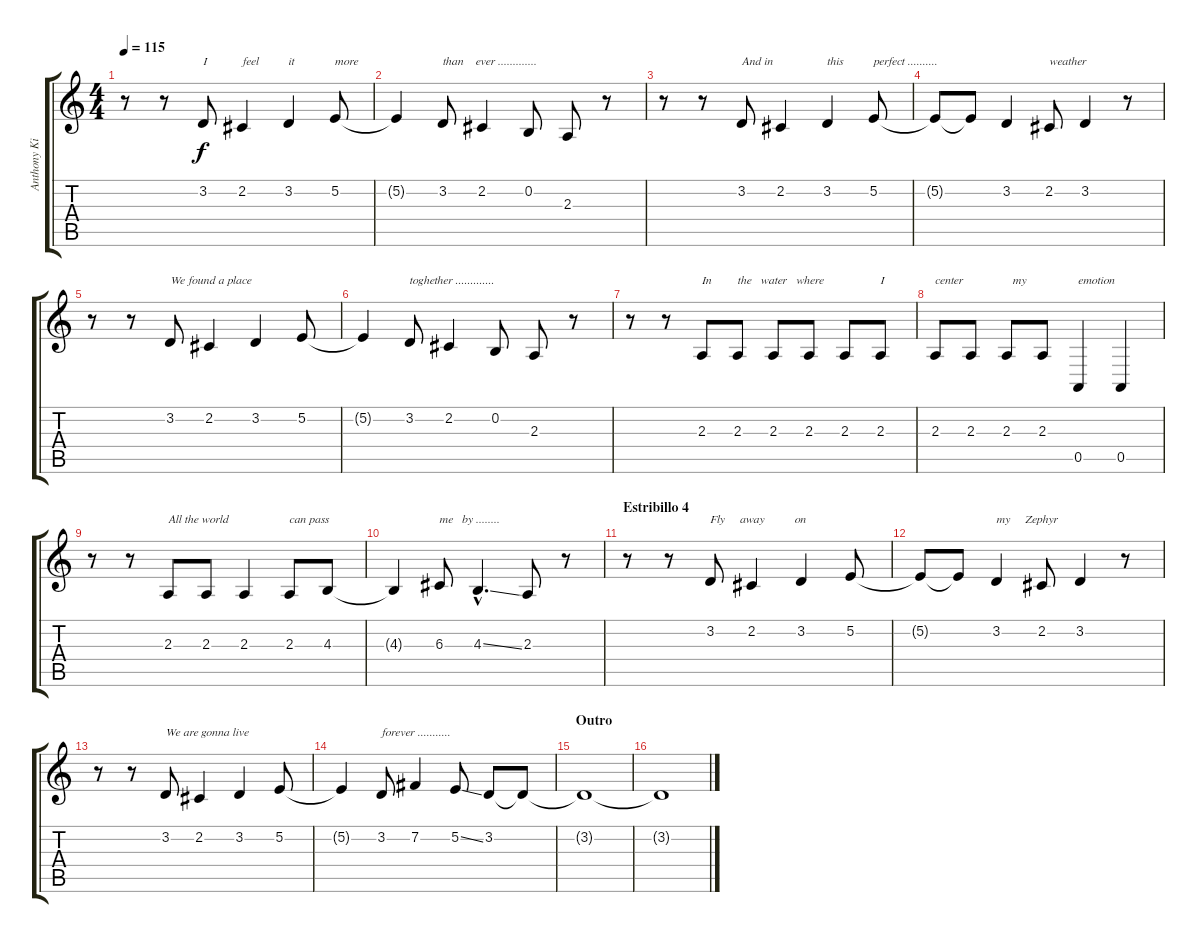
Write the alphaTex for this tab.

\track ("Anthony Kiedis" "Anthony Ki") {instrument tenorsax}
\staff {score tabs}
\tuning (E4 B3 G3 D3 A2 E2) {hide}
\ts (4 4)
\tempo 115
\clef g2
\ks c
r.8{dy f} r.8 3.2.8{txt "I"} 2.2.4{txt "feel"} 3.2.4{txt "it"} 5.2.8{txt "more"} |
5.2{t}.4 3.2.8{txt "than    ever ............."} 2.2.4 0.2.8 2.3.8 r.8 |
r.8 r.8 3.2.8{txt "And in"} 2.2.4 3.2.4{txt "this"} 5.2.8{txt "perfect .........."} |
5.2{t}.8 5.2{t}.8 3.2.4 2.2.8{txt "weather"} 3.2.4 r.8 |
r.8 r.8 3.2.8{txt "We found a place"} 2.2.4 3.2.4 5.2.8 |
5.2{t}.4 3.2.8{txt "toghether ............."} 2.2.4 0.2.8 2.3.8 r.8 |
r.8 r.8 2.3.8{txt "In"} 2.3.8{txt "the   water   where"} 2.3.8 2.3.8 2.3.8 2.3.8{txt "I"} |
2.3.8{txt "center"} 2.3.8 2.3.8{txt "  my"} 2.3.8 0.5.4{txt "emotion"} 0.5.4 |
r.8 r.8 2.3.8{txt "All the world"} 2.3.8 2.3.4 2.3.8{txt "can pass"} 4.3.8 |
4.3{t}.4 6.3.8{txt "me   by ........"} 4.3{ss hac}.4{d} 2.3.8 r.8 |
\section ("" "Estribillo 4")
r.8 r.8 3.2.8{txt "Fly     away          on"} 2.2.4 3.2.4 5.2.8 |
5.2{t}.8 5.2{t}.8 3.2.4{txt "my     Zephyr"} 2.2.8 3.2.4 r.8 |
r.8 r.8 3.2.8{txt "We are gonna live"} 2.2.4 3.2.4 5.2.8 |
5.2{t}.4 3.2.8{txt "forever ..........."} 7.2.4 5.2{ss}.8 3.2.8 3.2{t}.8 |
\section ("" "Outro")
3.2{t}.1 |
3.2{t}.1
